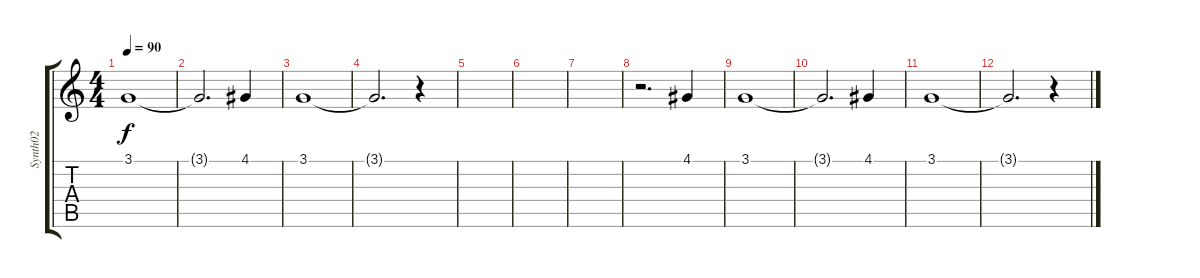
\track ("Synth02" "Synth02") {instrument pad8sweep}
\staff {score tabs}
\tuning (E4 B3 G3 D3 A2 E2) {hide}
\ts (4 4)
\tempo 90
\clef g2
\ks c
3.1.1{dy f} |
3.1{t}.2{d} 4.1.4 |
3.1.1 |
3.1{t}.2{d} r.4 |
|
|
|
r.2{d} 4.1.4 |
3.1.1 |
3.1{t}.2{d} 4.1.4 |
3.1.1 |
3.1{t}.2{d} r.4
